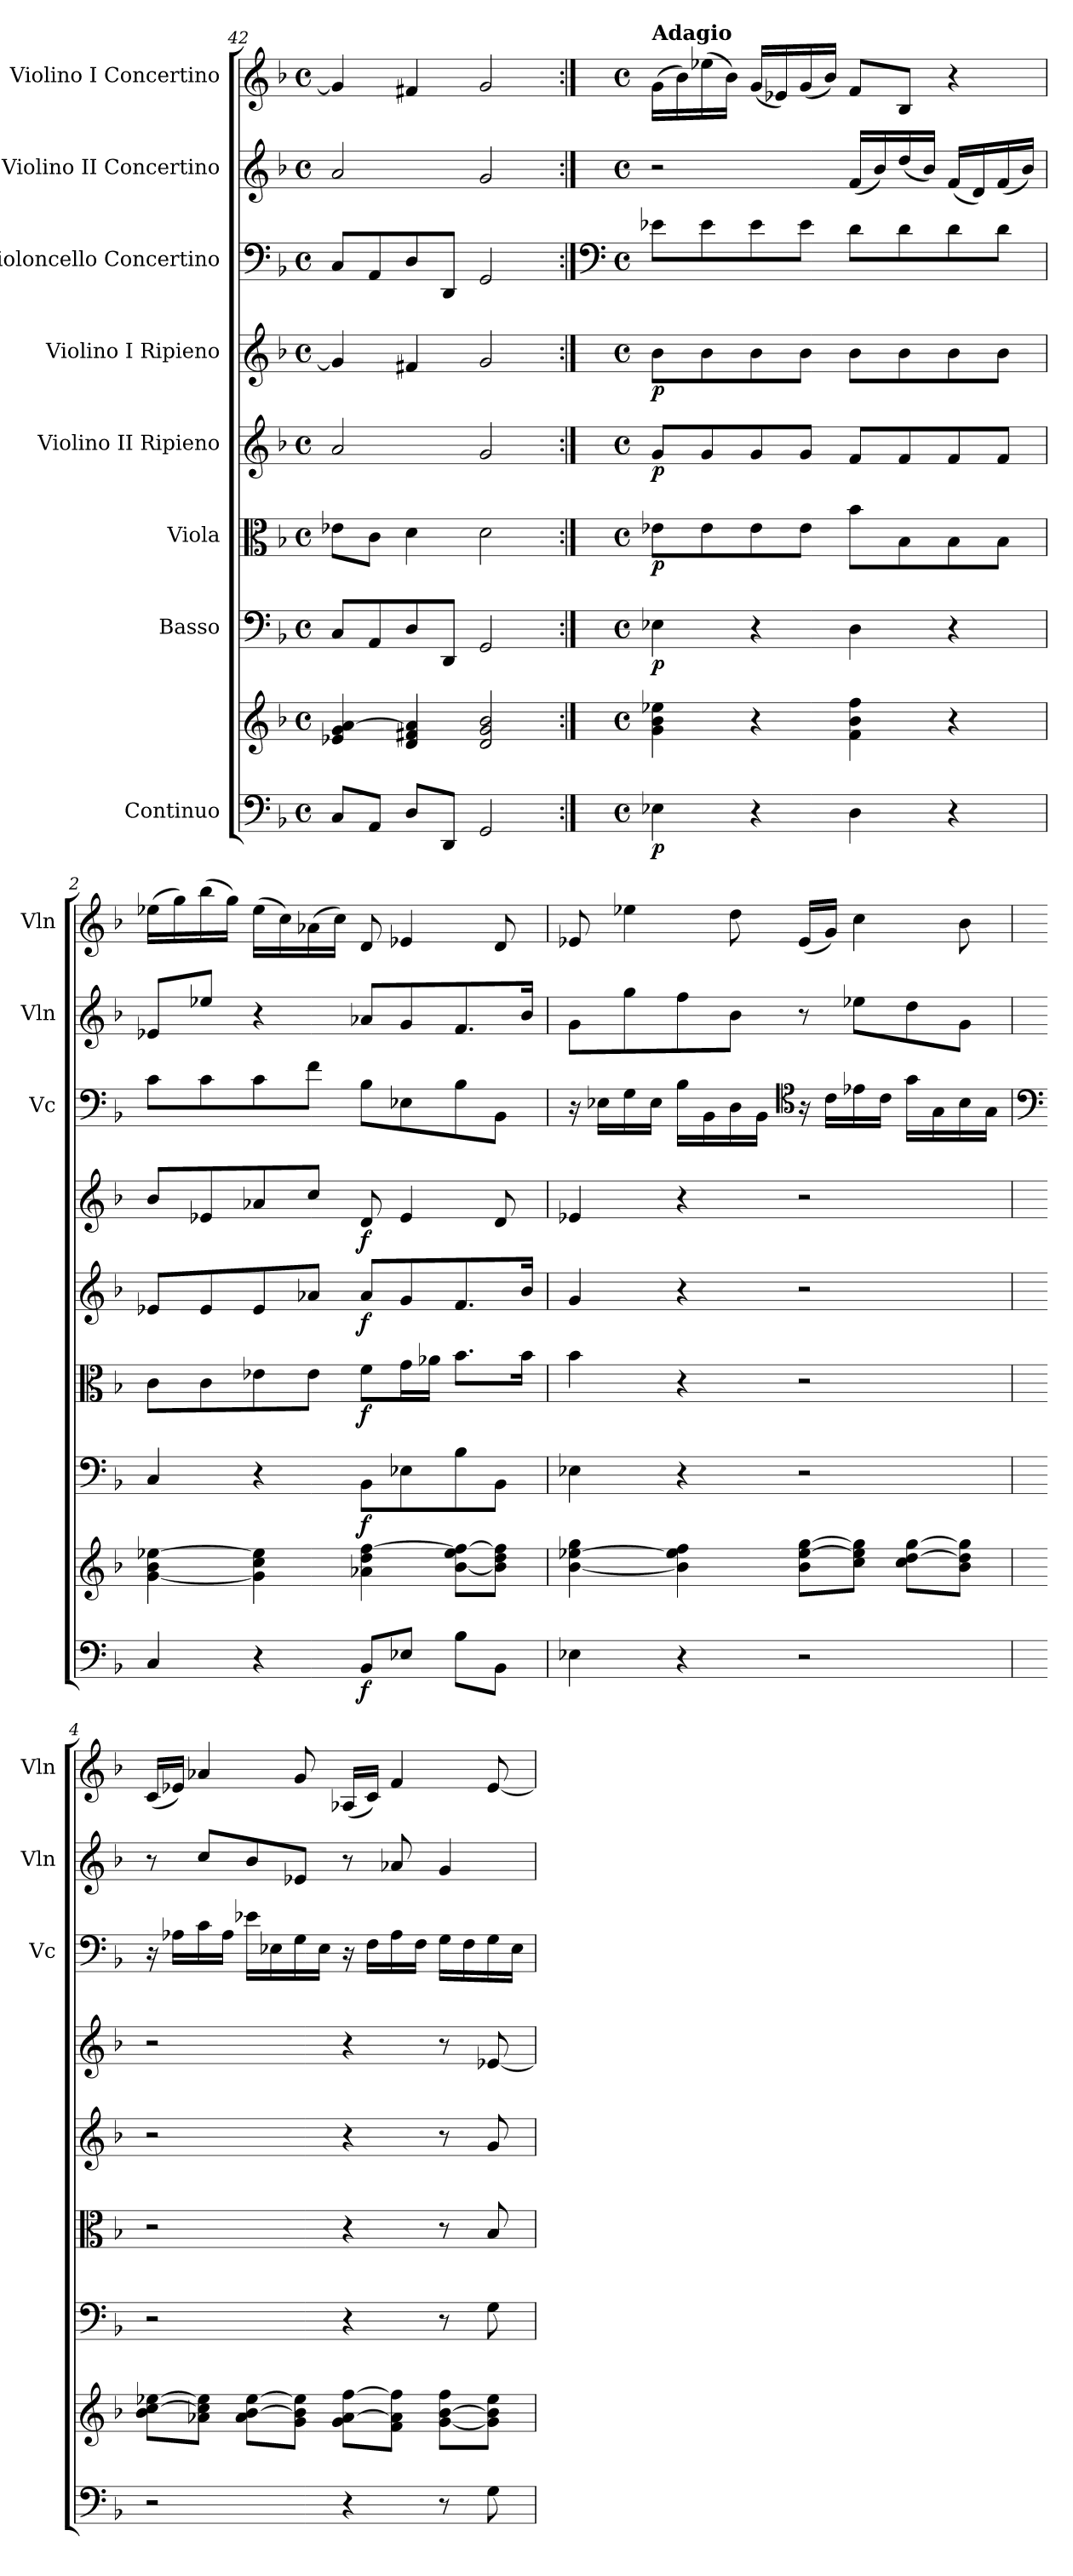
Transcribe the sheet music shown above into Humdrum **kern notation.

**kern	**kern	**dynam	**kern	**dynam	**kern	**dynam	**kern	**dynam	**kern	**dynam	**kern	**kern	**kern
*part8	*part8	*part8	*part7	*part7	*part6	*part6	*part5	*part5	*part4	*part4	*part3	*part2	*part1
*staff9	*staff8	*staff8/9	*staff7	*staff7	*staff6	*staff6	*staff5	*staff5	*staff4	*staff4	*staff3	*staff2	*staff1
*I"Continuo	*	*	*I"Basso	*	*I"Viola	*	*I"Violino II Ripieno	*	*I"Violino I Ripieno	*	*I"Violoncello Concertino	*I"Violino II Concertino	*I"Violino I Concertino
*	*	*	*	*	*	*	*	*	*	*	*I'Vc	*I'Vln	*I'Vln
*clefF4	*clefG2	*	*clefF4	*	*clefC3	*	*clefG2	*	*clefG2	*	*clefF4	*clefG2	*clefG2
*k[b-]	*k[b-]	*	*k[b-]	*	*k[b-]	*	*k[b-]	*	*k[b-]	*	*k[b-]	*k[b-]	*k[b-]
*M4/4	*M4/4	*	*M4/4	*	*M4/4	*	*M4/4	*	*M4/4	*	*M4/4	*M4/4	*M4/4
*met(c)	*met(c)	*	*met(c)	*	*met(c)	*	*met(c)	*	*met(c)	*	*met(c)	*met(c)	*met(c)
=42	=42	=42	=42	=42	=42	=42	=42	=42	=42	=42	=42	=42	=42
8C/L	4e-X/ 4g/ [4a/	.	8C/L	.	8e-X\L	.	2a/	.	4g/]	.	8C/L	2a/	4g/]
8AA/J	.	.	8AA/	.	8c\J	.	.	.	.	.	8AA/	.	.
8D/L	4d/ 4f#X/ 4a/]	.	8D/	.	4d\	.	.	.	4f#X/	.	8D/	.	4f#X/
8DD/J	.	.	8DD/J	.	.	.	.	.	.	.	8DD/J	.	.
2GG/	2d/ 2g/ 2b-/	.	2GG/	.	2d\	.	2g/	.	2g/	.	2GG/	2g/	2g/
!!LO:LB:g=z
=1:|!	=1:|!	=1:|!	=1:|!	=1:|!	=1:|!	=1:|!	=1:|!	=1:|!	=1:|!	=1:|!	=1:|!	=1:|!	=1:|!
*	*	*	*	*	*	*	*	*	*	*	*clefF4	*	*
*M4/4	*M4/4	*	*M4/4	*	*M4/4	*	*M4/4	*	*M4/4	*	*M4/4	*M4/4	*M4/4
*met(c)	*met(c)	*	*met(c)	*	*met(c)	*	*met(c)	*	*met(c)	*	*met(c)	*met(c)	*met(c)
!	!	!	!	!	!	!	!	!	!	!	!	!	!LO:TX:a:B:t=Adagio
!	!	!LO:DY:b=2	!	!LO:DY:b	!	!LO:DY:b	!	!LO:DY:b	!	!LO:DY:b	!	!	!
4E-X\	4g\ 4b-\ 4ee-X\	p	4E-X\	p	8e-X\L	p	8g/L	p	8b-\L	p	8e-X\L	2r	(>16g\LL
.	.	.	.	.	.	.	.	.	.	.	.	.	16b-\)
.	.	.	.	.	8e-\	.	8g/	.	8b-\	.	8e-\	.	(>16ee-X\
.	.	.	.	.	.	.	.	.	.	.	.	.	16b-\JJ)
4r	4r	.	4r	.	8e-\	.	8g/	.	8b-\	.	8e-\	.	(<16g/LL
.	.	.	.	.	.	.	.	.	.	.	.	.	16e-X/)
.	.	.	.	.	8e-\J	.	8g/J	.	8b-\J	.	8e-\J	.	(<16g/
.	.	.	.	.	.	.	.	.	.	.	.	.	16b-/JJ)
4D\	4f\ 4b-\ 4ff\	.	4D\	.	8b-\L	.	8f/L	.	8b-\L	.	8d\L	(<16f/LL	8f/L
.	.	.	.	.	.	.	.	.	.	.	.	16b-/)	.
.	.	.	.	.	8B-\	.	8f/	.	8b-\	.	8d\	(<16dd/	8B-/J
.	.	.	.	.	.	.	.	.	.	.	.	16b-/JJ)	.
4r	4r	.	4r	.	8B-\	.	8f/	.	8b-\	.	8d\	(<16f/LL	4r
.	.	.	.	.	.	.	.	.	.	.	.	16d/)	.
.	.	.	.	.	8B-\J	.	8f/J	.	8b-\J	.	8d\J	(<16f/	.
.	.	.	.	.	.	.	.	.	.	.	.	16b-/JJ)	.
=2	=2	=2	=2	=2	=2	=2	=2	=2	=2	=2	=2	=2	=2
4C/	[4g\ 4b-\ [4ee-X\	.	4C/	.	8c\L	.	8e-X/L	.	8b-/L	.	8c\L	8e-X/L	(>16ee-X\LL
.	.	.	.	.	.	.	.	.	.	.	.	.	16gg\)
.	.	.	.	.	8c\	.	8e-/	.	8e-X/	.	8c\	8ee-X/J	(>16bb-\
.	.	.	.	.	.	.	.	.	.	.	.	.	16gg\JJ)
4r	4g\] 4cc\ 4ee-\]	.	4r	.	8e-X\	.	8e-/	.	8a-X/	.	8c\	4r	(>16ee-\LL
.	.	.	.	.	.	.	.	.	.	.	.	.	16cc\)
.	.	.	.	.	8e-\J	.	8a-X/J	.	8cc/J	.	8f\J	.	(>16a-X\
.	.	.	.	.	.	.	.	.	.	.	.	.	16cc\JJ)
!	!	!LO:DY:b=2	!	!LO:DY:b	!	!LO:DY:b	!	!LO:DY:b	!	!LO:DY:b	!	!	!
8BB-/L	4a-X\ 4dd\ [4ff\	f	8BB-\L	f	8f\L	f	8a-/L	f	8d/	f	8B-\L	8a-X/L	8d/
8E-X/J	.	.	8E-X\	.	16g\L	.	8g/	.	4e-/	.	8E-X\	8g/	4e-X/
.	.	.	.	.	16a-X\JJ	.	.	.	.	.	.	.	.
8B-\L	[8b-\ 8ee-\ 8ff_\L	.	8B-\	.	8.b-\L	.	8.f/	.	.	.	8B-\	8.f/	.
8BB-\J	8b-]\ 8dd\ 8ff]\J	.	8BB-\J	.	.	.	.	.	8d/	.	8BB-\J	.	8d/
.	.	.	.	.	16b-\Jk	.	16b-/Jk	.	.	.	.	16b-/Jk	.
=3	=3	=3	=3	=3	=3	=3	=3	=3	=3	=3	=3	=3	=3
4E-X\	[4b-\ [4ee-X\ 4gg\	.	4E-X\	.	4b-\	.	4g/	.	4e-X/	.	16r	8g\L	8e-X/
.	.	.	.	.	.	.	.	.	.	.	16E-X\LL	.	.
.	.	.	.	.	.	.	.	.	.	.	16G\	8gg\	4ee-X\
.	.	.	.	.	.	.	.	.	.	.	16E-\JJ	.	.
4r	4b-\] 4ee-\] 4ff\	.	4r	.	4r	.	4r	.	4r	.	16B-\LL	8ff\	.
.	.	.	.	.	.	.	.	.	.	.	16BB-\	.	.
.	.	.	.	.	.	.	.	.	.	.	16D\	8b-\J	8dd\
.	.	.	.	.	.	.	.	.	.	.	16BB-\JJ	.	.
*	*	*	*	*	*	*	*	*	*	*	*clefC4	*	*
2r	8b-\ [8ee-\ [8gg\L	.	2r	.	2r	.	2r	.	2r	.	16r	8r	(<16e-/LL
.	.	.	.	.	.	.	.	.	.	.	16c\LL	.	16g/JJ)
.	8cc\ 8ee-]\ 8gg]\J	.	.	.	.	.	.	.	.	.	16e-X\	8ee-X\L	4cc\
.	.	.	.	.	.	.	.	.	.	.	16c\JJ	.	.
.	8cc\ [8dd\ [8gg\L	.	.	.	.	.	.	.	.	.	16g\LL	8dd\	.
.	.	.	.	.	.	.	.	.	.	.	16G\	.	.
.	8b-\ 8dd]\ 8gg]\J	.	.	.	.	.	.	.	.	.	16B-\	8g\J	8b-\
.	.	.	.	.	.	.	.	.	.	.	16G\JJ	.	.
!!LO:PB:g=z
=4	=4	=4	=4	=4	=4	=4	=4	=4	=4	=4	=4	=4	=4
*	*	*	*	*	*	*	*	*	*	*	*clefF4	*	*
2r	8b-\ [8cc\ [8ee-X\L	.	2r	.	2r	.	2r	.	2r	.	16r	8r	(<16c/LL
.	.	.	.	.	.	.	.	.	.	.	16A-X\LL	.	16e-X/JJ)
.	8a-X\ 8cc]\ 8ee-]\J	.	.	.	.	.	.	.	.	.	16c\	8cc/L	4a-X/
.	.	.	.	.	.	.	.	.	.	.	16A-\JJ	.	.
.	8a-\ [8b-\ [8ee-\L	.	.	.	.	.	.	.	.	.	16e-X\LL	8b-/	.
.	.	.	.	.	.	.	.	.	.	.	16E-X\	.	.
.	8g\ 8b-]\ 8ee-]\J	.	.	.	.	.	.	.	.	.	16G\	8e-X/J	8g/
.	.	.	.	.	.	.	.	.	.	.	16E-\JJ	.	.
4r	8g\ [8a-\ [8ff\L	.	4r	.	4r	.	4r	.	4r	.	16r	8r	(<16A-X/LL
.	.	.	.	.	.	.	.	.	.	.	16F\LL	.	16c/JJ)
.	8f\ 8a-]\ 8ff]\J	.	.	.	.	.	.	.	.	.	16A-\	8a-X/	4f/
.	.	.	.	.	.	.	.	.	.	.	16F\JJ	.	.
8r	[8g\ [8b-\ 8ff\L	.	8r	.	8r	.	8r	.	8r	.	16G\LL	4g/	.
.	.	.	.	.	.	.	.	.	.	.	16F\	.	.
8G\	8g]\ 8b-]\ 8ee-\J	.	8G\	.	8B-/	.	8g/	.	[8e-X/	.	16G\	.	[8e-/
.	.	.	.	.	.	.	.	.	.	.	16E-\JJ	.	.
=	=	=	=	=	=	=	=	=	=	=	=	=	=
*-	*-	*-	*-	*-	*-	*-	*-	*-	*-	*-	*-	*-	*-
